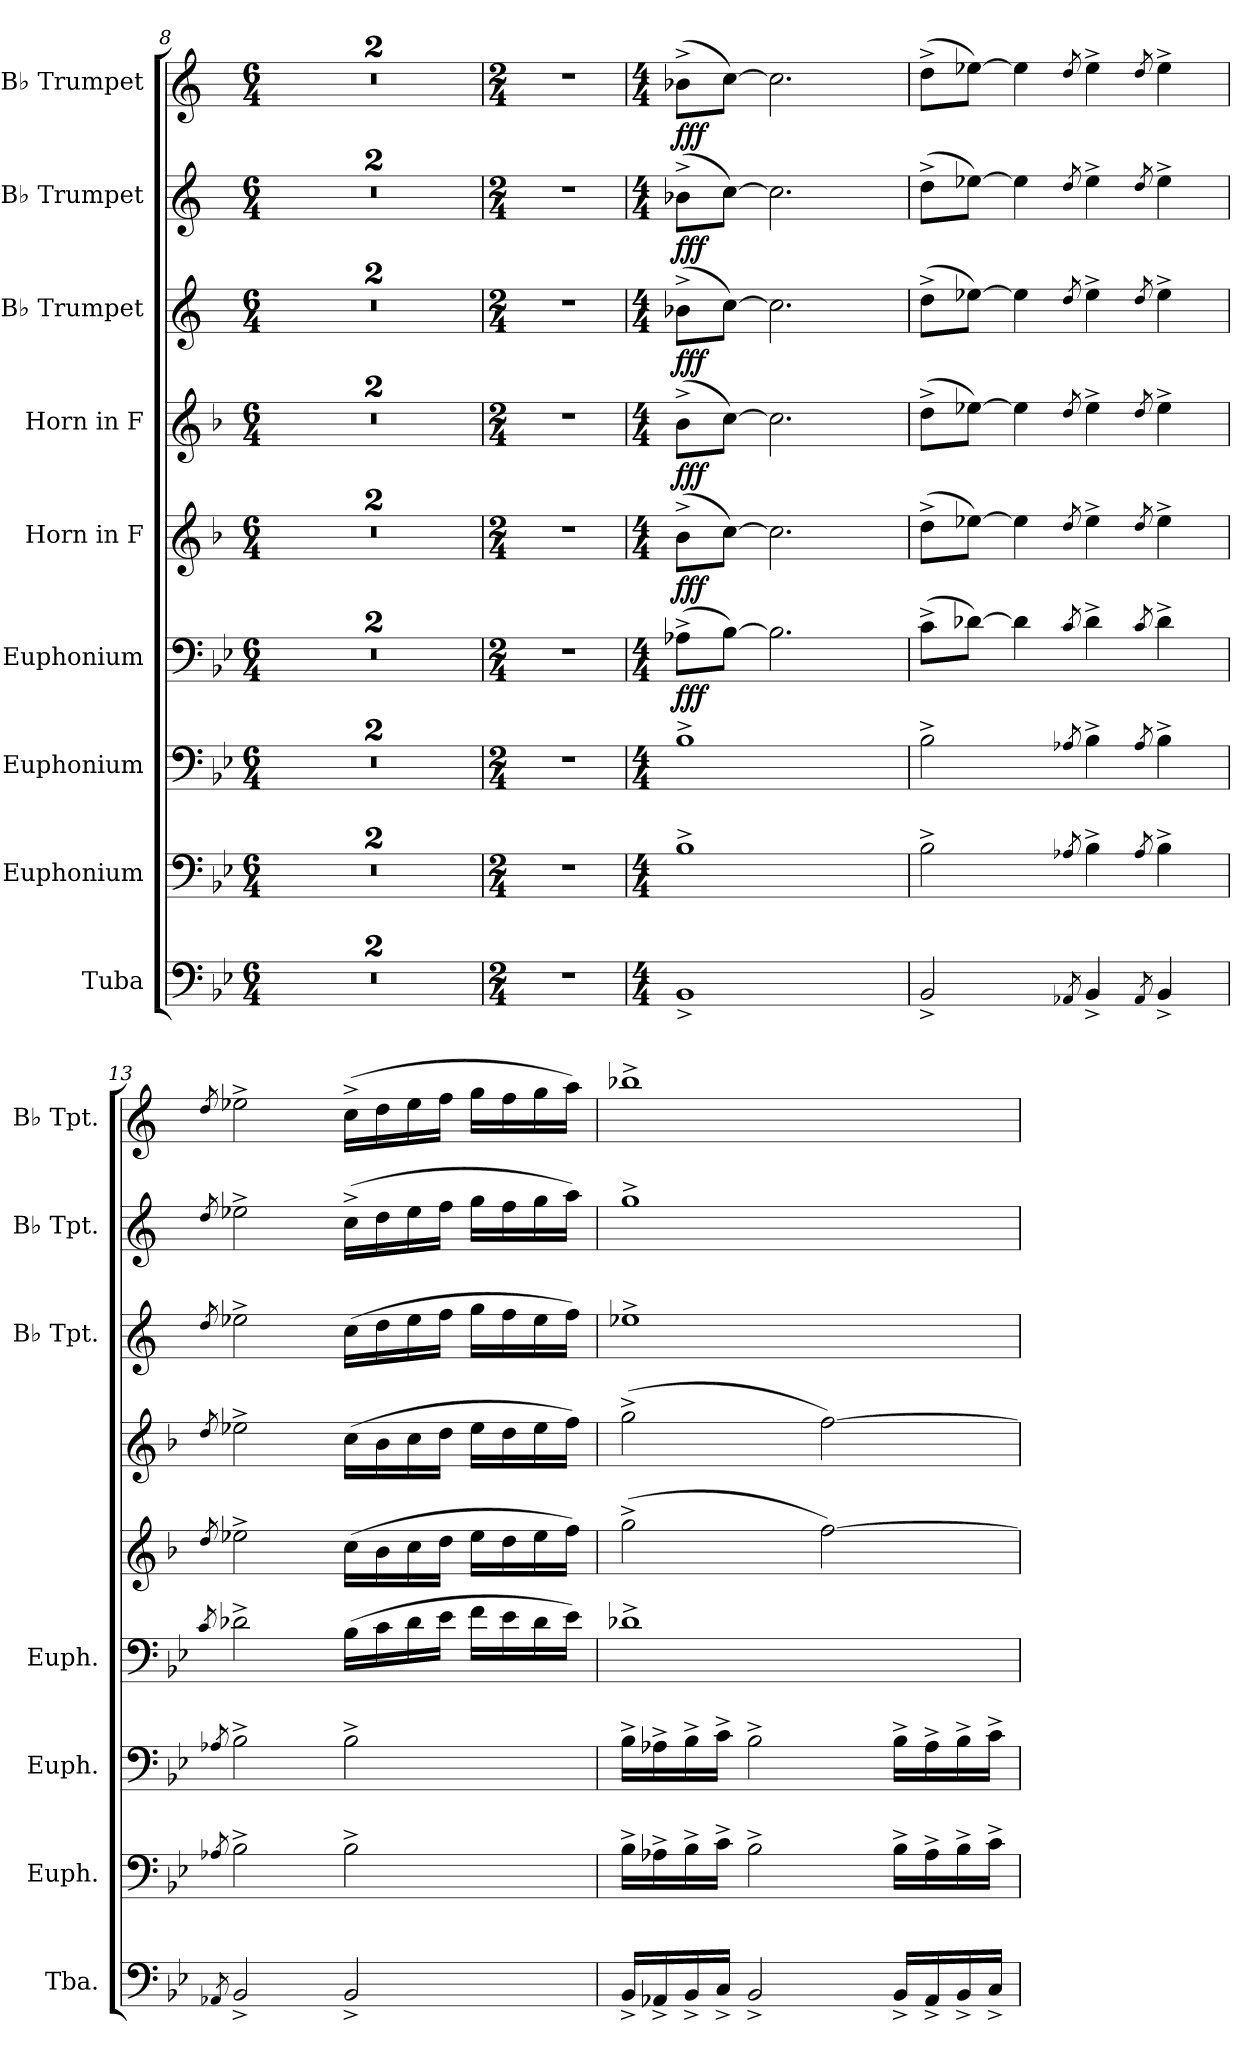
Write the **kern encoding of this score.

**kern	**kern	**kern	**kern	**dynam	**kern	**dynam	**kern	**dynam	**kern	**dynam	**kern	**dynam	**kern	**dynam
*part9	*part8	*part7	*part6	*part6	*part5	*part5	*part4	*part4	*part3	*part3	*part2	*part2	*part1	*part1
*staff9	*staff8	*staff7	*staff6	*staff6	*staff5	*staff5	*staff4	*staff4	*staff3	*staff3	*staff2	*staff2	*staff1	*staff1
*I"Tuba	*I"Euphonium	*I"Euphonium	*I"Euphonium	*	*I"Horn in F	*	*I"Horn in F	*	*I"B♭ Trumpet	*	*I"B♭ Trumpet	*	*I"B♭ Trumpet	*
*I'Tba.	*I'Euph.	*I'Euph.	*I'Euph.	*	*	*	*	*	*I'B♭ Tpt.	*	*I'B♭ Tpt.	*	*I'B♭ Tpt.	*
*clefF4	*clefF4	*clefF4	*clefF4	*	*clefG2	*	*clefG2	*	*clefG2	*	*clefG2	*	*clefG2	*
*	*	*	*	*	*ITrd4c7	*	*ITrd4c7	*	*ITrd1c2	*	*ITrd1c2	*	*ITrd1c2	*
*k[b-e-]	*k[b-e-]	*k[b-e-]	*k[b-e-]	*	*k[b-e-]	*	*k[b-e-]	*	*k[b-e-]	*	*k[b-e-]	*	*k[b-e-]	*
*M6/4	*M6/4	*M6/4	*M6/4	*	*M6/4	*	*M6/4	*	*M6/4	*	*M6/4	*	*M6/4	*
=8	=8	=8	=8	=8	=8	=8	=8	=8	=8	=8	=8	=8	=8	=8
1.r	1.r	1.r	1.r	.	1.r	.	1.r	.	1.r	.	1.r	.	1.r	.
=9	=9	=9	=9	=9	=9	=9	=9	=9	=9	=9	=9	=9	=9	=9
1.r	1.r	1.r	1.r	.	1.r	.	1.r	.	1.r	.	1.r	.	1.r	.
=10	=10	=10	=10	=10	=10	=10	=10	=10	=10	=10	=10	=10	=10	=10
*M2/4	*M2/4	*M2/4	*M2/4	*	*M2/4	*	*M2/4	*	*M2/4	*	*M2/4	*	*M2/4	*
*	*	*	*	*	*	*	*	*	*	*	*	*	*MM126	*
2r	2r	2r	2r	.	2r	.	2r	.	2r	.	2r	.	2r	.
!!LO:PB:g=z
=11	=11	=11	=11	=11	=11	=11	=11	=11	=11	=11	=11	=11	=11	=11
*M4/4	*M4/4	*M4/4	*M4/4	*	*M4/4	*	*M4/4	*	*M4/4	*	*M4/4	*	*M4/4	*
!	!	!	!	!LO:DY:b	!	!LO:DY:b	!	!LO:DY:b	!	!LO:DY:b	!	!LO:DY:b	!	!LO:DY:b
1BB-^	1B-^	1B-^	(8A-X^\L	fff	(8e-^\L	fff	(8e-^\L	fff	(8a-X^\L	fff	(8a-X^\L	fff	(8a-X^\L	fff
.	.	.	[8B-\J)	.	[8f\J)	.	[8f\J)	.	[8b-\J)	.	[8b-\J)	.	[8b-\J)	.
.	.	.	2.B-\]	.	2.f\]	.	2.f\]	.	2.b-\]	.	2.b-\]	.	2.b-\]	.
=12	=12	=12	=12	=12	=12	=12	=12	=12	=12	=12	=12	=12	=12	=12
2BB-^/	2B-^\	2B-^\	(8c^\L	.	(8g^\L	.	(8g^\L	.	(8cc^\L	.	(8cc^\L	.	(8cc^\L	.
.	.	.	[8d-X\J)	.	[8a-X\J)	.	[8a-X\J)	.	[8dd-X\J)	.	[8dd-X\J)	.	[8dd-X\J)	.
.	.	.	4d-\]	.	4a-\]	.	4a-\]	.	4dd-\]	.	4dd-\]	.	4dd-\]	.
8qAA-X/	8qA-X/	8qA-X/	8qc/	.	8qg/	.	8qg/	.	8qcc/	.	8qcc/	.	8qcc/	.
4BB-^/	4B-^\	4B-^\	4d-^\	.	4a-^\	.	4a-^\	.	4dd-^\	.	4dd-^\	.	4dd-^\	.
8qAA-/	8qA-/	8qA-/	8qc/	.	8qg/	.	8qg/	.	8qcc/	.	8qcc/	.	8qcc/	.
4BB-^/	4B-^\	4B-^\	4d-^\	.	4a-^\	.	4a-^\	.	4dd-^\	.	4dd-^\	.	4dd-^\	.
=13	=13	=13	=13	=13	=13	=13	=13	=13	=13	=13	=13	=13	=13	=13
8qAA-X/	8qA-X/	8qA-X/	8qc/	.	8qg/	.	8qg/	.	8qcc/	.	8qcc/	.	8qcc/	.
2BB-^/	2B-^\	2B-^\	2d-X^\	.	2a-X^\	.	2a-X^\	.	2dd-X^\	.	2dd-X^\	.	2dd-X^\	.
2BB-^/	2B-^\	2B-^\	(16B-\LL	.	(16f\LL	.	(16f\LL	.	(16b-\LL	.	(16b-^\LL	.	(16b-^\LL	.
.	.	.	16c\	.	16e-\	.	16e-\	.	16cc\	.	16cc\	.	16cc\	.
.	.	.	16d-\	.	16f\	.	16f\	.	16dd-\	.	16dd-\	.	16dd-\	.
.	.	.	16e-\JJ	.	16g\JJ	.	16g\JJ	.	16ee-\JJ	.	16ee-\JJ	.	16ee-\JJ	.
.	.	.	16f\LL	.	16a-\LL	.	16a-\LL	.	16ff\LL	.	16ff\LL	.	16ff\LL	.
.	.	.	16e-\	.	16g\	.	16g\	.	16ee-\	.	16ee-\	.	16ee-\	.
.	.	.	16d-\	.	16a-\	.	16a-\	.	16dd-\	.	16ff\	.	16ff\	.
.	.	.	16e-\JJ)	.	16b-\JJ)	.	16b-\JJ)	.	16ee-\JJ)	.	16gg\JJ)	.	16gg\JJ)	.
=14	=14	=14	=14	=14	=14	=14	=14	=14	=14	=14	=14	=14	=14	=14
16BB-^/LL	16B-^\LL	16B-^\LL	1d-X^	.	(2cc^\	.	(2cc^\	.	1dd-X^	.	1ff^	.	1aa-X^	.
16AA-X^/	16A-X^\	16A-X^\	.	.	.	.	.	.	.	.	.	.	.	.
16BB-^/	16B-^\	16B-^\	.	.	.	.	.	.	.	.	.	.	.	.
16C^/JJ	16c^\JJ	16c^\JJ	.	.	.	.	.	.	.	.	.	.	.	.
2BB-^/	2B-^\	2B-^\	.	.	.	.	.	.	.	.	.	.	.	.
.	.	.	.	.	[2b-\)	.	[2b-\)	.	.	.	.	.	.	.
16BB-^/LL	16B-^\LL	16B-^\LL	.	.	.	.	.	.	.	.	.	.	.	.
16AA-^/	16A-^\	16A-^\	.	.	.	.	.	.	.	.	.	.	.	.
16BB-^/	16B-^\	16B-^\	.	.	.	.	.	.	.	.	.	.	.	.
16C^/JJ	16c^\JJ	16c^\JJ	.	.	.	.	.	.	.	.	.	.	.	.
=	=	=	=	=	=	=	=	=	=	=	=	=	=	=
*-	*-	*-	*-	*-	*-	*-	*-	*-	*-	*-	*-	*-	*-	*-
